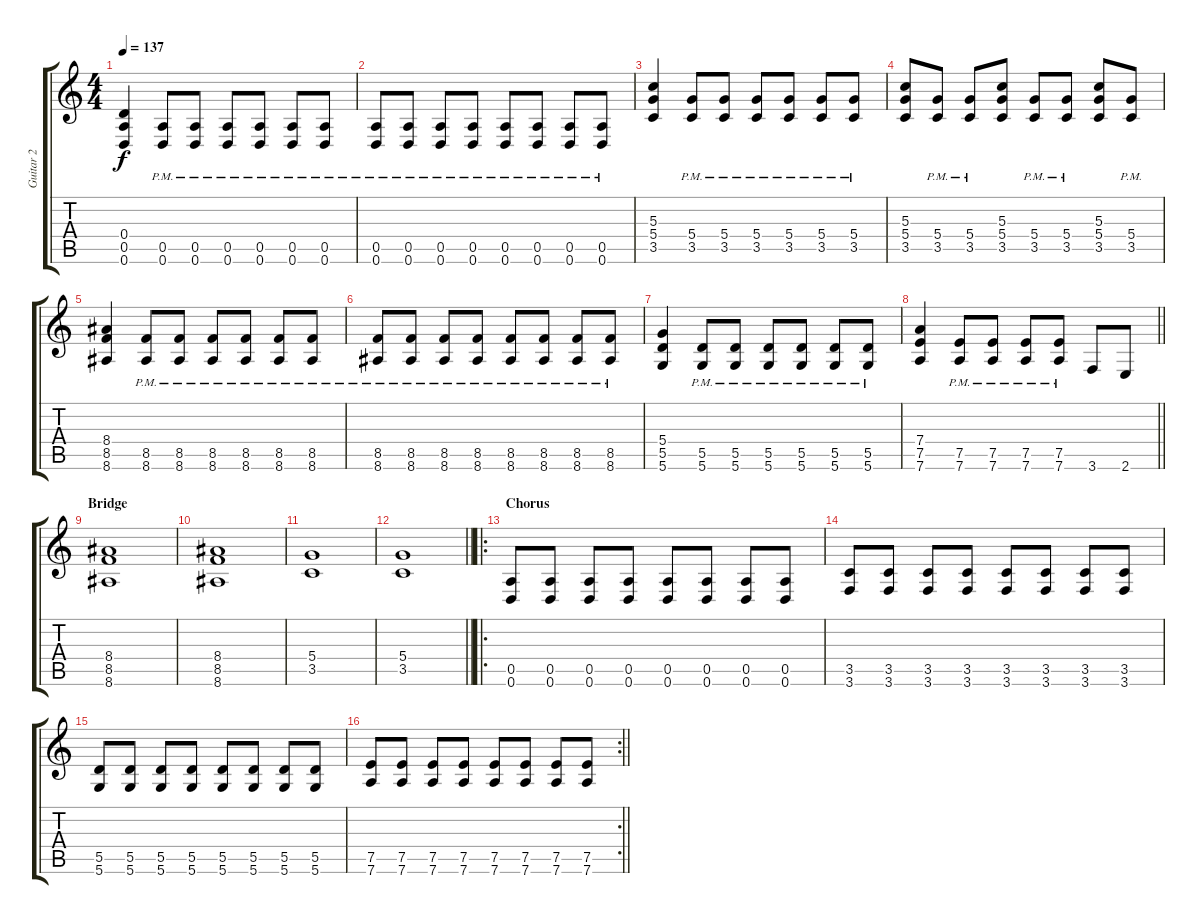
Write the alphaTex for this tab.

\track ("Guitar 2" "Guitar 2") {instrument overdrivenguitar}
\staff {score tabs}
\tuning (E4 B3 G3 D3 A2 D2) {hide}
\ts (4 4)
\tempo 137
\clef g2
\ks c
(0.4 0.5 0.6).4{dy f} (0.5{pm} 0.6{pm}).8 (0.5{pm} 0.6{pm}).8 (0.5{pm} 0.6{pm}).8 (0.5{pm} 0.6{pm}).8 (0.5{pm} 0.6{pm}).8 (0.5{pm} 0.6{pm}).8 |
(0.5{pm} 0.6{pm}).8 (0.5{pm} 0.6{pm}).8 (0.5{pm} 0.6{pm}).8 (0.5{pm} 0.6{pm}).8 (0.5{pm} 0.6{pm}).8 (0.5{pm} 0.6{pm}).8 (0.5{pm} 0.6{pm}).8 (0.5{pm} 0.6{pm}).8 |
(5.3 5.4 3.5).4 (5.4{pm} 3.5{pm}).8 (5.4{pm} 3.5{pm}).8 (5.4{pm} 3.5{pm}).8 (5.4{pm} 3.5{pm}).8 (5.4{pm} 3.5{pm}).8 (5.4{pm} 3.5{pm}).8 |
(5.3 5.4 3.5).8 (5.4{pm} 3.5{pm}).8 (5.4{pm} 3.5{pm}).8 (5.3 5.4 3.5).8 (5.4{pm} 3.5{pm}).8 (5.4{pm} 3.5{pm}).8 (5.3 5.4 3.5).8 (5.4{pm} 3.5{pm}).8 |
(8.4 8.5 8.6).4 (8.5{pm} 8.6{pm}).8 (8.5{pm} 8.6{pm}).8 (8.5{pm} 8.6{pm}).8 (8.5{pm} 8.6{pm}).8 (8.5{pm} 8.6{pm}).8 (8.5{pm} 8.6{pm}).8 |
(8.5{pm} 8.6{pm}).8 (8.5{pm} 8.6{pm}).8 (8.5{pm} 8.6{pm}).8 (8.5{pm} 8.6{pm}).8 (8.5{pm} 8.6{pm}).8 (8.5{pm} 8.6{pm}).8 (8.5{pm} 8.6{pm}).8 (8.5{pm} 8.6{pm}).8 |
(5.4 5.5 5.6).4 (5.5{pm} 5.6{pm}).8 (5.5{pm} 5.6{pm}).8 (5.5{pm} 5.6{pm}).8 (5.5{pm} 5.6{pm}).8 (5.5{pm} 5.6{pm}).8 (5.5{pm} 5.6{pm}).8 |
\barLineRight lightlight
(7.4 7.5 7.6).4 (7.5{pm} 7.6{pm}).8 (7.5{pm} 7.6{pm}).8 (7.5{pm} 7.6{pm}).8 (7.5{pm} 7.6{pm}).8 3.6.8 2.6.8 |
\section ("" "Bridge")
(8.4 8.5 8.6).1 |
(8.4 8.5 8.6).1 |
(5.4 3.5).1 |
\barLineRight lightlight
(5.4 3.5).1 |
\ro
\section ("" "Chorus")
(0.5 0.6).8 (0.5 0.6).8 (0.5 0.6).8 (0.5 0.6).8 (0.5 0.6).8 (0.5 0.6).8 (0.5 0.6).8 (0.5 0.6).8 |
(3.5 3.6).8 (3.5 3.6).8 (3.5 3.6).8 (3.5 3.6).8 (3.5 3.6).8 (3.5 3.6).8 (3.5 3.6).8 (3.5 3.6).8 |
(5.5 5.6).8 (5.5 5.6).8 (5.5 5.6).8 (5.5 5.6).8 (5.5 5.6).8 (5.5 5.6).8 (5.5 5.6).8 (5.5 5.6).8 |
\rc 2
\barLineRight lightlight
(7.5 7.6).8 (7.5 7.6).8 (7.5 7.6).8 (7.5 7.6).8 (7.5 7.6).8 (7.5 7.6).8 (7.5 7.6).8 (7.5 7.6).8
